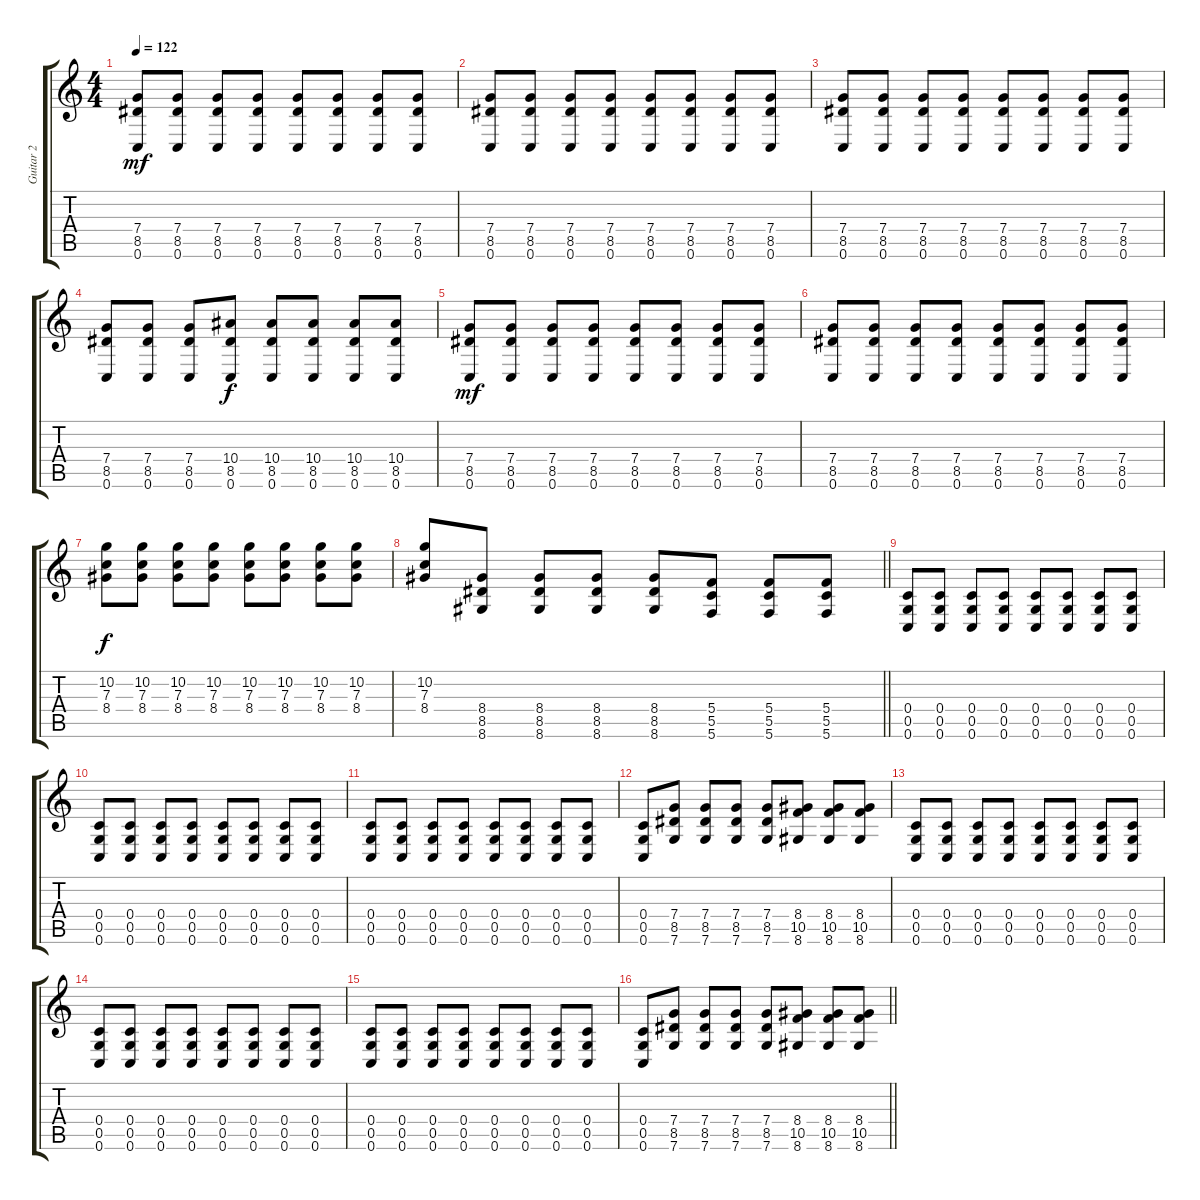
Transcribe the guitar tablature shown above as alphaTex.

\track ("Guitar 2" "Guitar 2") {instrument distortionguitar}
\staff {score tabs}
\tuning (D4 A3 F3 C3 G2 C2) {hide}
\ts (4 4)
\tempo 122
\clef g2
\ks c
(7.4 8.5 0.6).8{dy mf} (7.4 8.5 0.6).8 (7.4 8.5 0.6).8 (7.4 8.5 0.6).8 (7.4 8.5 0.6).8 (7.4 8.5 0.6).8 (7.4 8.5 0.6).8 (7.4 8.5 0.6).8 |
(7.4 8.5 0.6).8 (7.4 8.5 0.6).8 (7.4 8.5 0.6).8 (7.4 8.5 0.6).8 (7.4 8.5 0.6).8 (7.4 8.5 0.6).8 (7.4 8.5 0.6).8 (7.4 8.5 0.6).8 |
(7.4 8.5 0.6).8 (7.4 8.5 0.6).8 (7.4 8.5 0.6).8 (7.4 8.5 0.6).8 (7.4 8.5 0.6).8 (7.4 8.5 0.6).8 (7.4 8.5 0.6).8 (7.4 8.5 0.6).8 |
(7.4 8.5 0.6).8 (7.4 8.5 0.6).8 (7.4 8.5 0.6).8 (10.4 8.5 0.6).8{dy f} (10.4 8.5 0.6).8 (10.4 8.5 0.6).8 (10.4 8.5 0.6).8 (10.4 8.5 0.6).8 |
(7.4 8.5 0.6).8{dy mf} (7.4 8.5 0.6).8 (7.4 8.5 0.6).8 (7.4 8.5 0.6).8 (7.4 8.5 0.6).8 (7.4 8.5 0.6).8 (7.4 8.5 0.6).8 (7.4 8.5 0.6).8 |
(7.4 8.5 0.6).8 (7.4 8.5 0.6).8 (7.4 8.5 0.6).8 (7.4 8.5 0.6).8 (7.4 8.5 0.6).8 (7.4 8.5 0.6).8 (7.4 8.5 0.6).8 (7.4 8.5 0.6).8 |
(10.2 7.3 8.4).8{dy f} (10.2 7.3 8.4).8 (10.2 7.3 8.4).8 (10.2 7.3 8.4).8 (10.2 7.3 8.4).8 (10.2 7.3 8.4).8 (10.2 7.3 8.4).8 (10.2 7.3 8.4).8 |
\barLineRight lightlight
(10.2 7.3 8.4).8 (8.4 8.5 8.6).8{volume 13 instrument distortionguitar} (8.4 8.5 8.6).8 (8.4 8.5 8.6).8 (8.4 8.5 8.6).8 (5.4 5.5 5.6).8 (5.4 5.5 5.6).8 (5.4 5.5 5.6).8 |
(0.4 0.5 0.6).8 (0.4 0.5 0.6).8 (0.4 0.5 0.6).8 (0.4 0.5 0.6).8 (0.4 0.5 0.6).8 (0.4 0.5 0.6).8 (0.4 0.5 0.6).8 (0.4 0.5 0.6).8 |
(0.4 0.5 0.6).8 (0.4 0.5 0.6).8 (0.4 0.5 0.6).8 (0.4 0.5 0.6).8 (0.4 0.5 0.6).8 (0.4 0.5 0.6).8 (0.4 0.5 0.6).8 (0.4 0.5 0.6).8 |
(0.4 0.5 0.6).8 (0.4 0.5 0.6).8 (0.4 0.5 0.6).8 (0.4 0.5 0.6).8 (0.4 0.5 0.6).8 (0.4 0.5 0.6).8 (0.4 0.5 0.6).8 (0.4 0.5 0.6).8 |
(0.4 0.5 0.6).8 (7.4 8.5 7.6).8 (7.4 8.5 7.6).8 (7.4 8.5 7.6).8 (7.4 8.5 7.6).8 (8.4 10.5 8.6).8 (8.4 10.5 8.6).8 (8.4 10.5 8.6).8 |
(0.4 0.5 0.6).8 (0.4 0.5 0.6).8 (0.4 0.5 0.6).8 (0.4 0.5 0.6).8 (0.4 0.5 0.6).8 (0.4 0.5 0.6).8 (0.4 0.5 0.6).8 (0.4 0.5 0.6).8 |
(0.4 0.5 0.6).8 (0.4 0.5 0.6).8 (0.4 0.5 0.6).8 (0.4 0.5 0.6).8 (0.4 0.5 0.6).8 (0.4 0.5 0.6).8 (0.4 0.5 0.6).8 (0.4 0.5 0.6).8 |
(0.4 0.5 0.6).8 (0.4 0.5 0.6).8 (0.4 0.5 0.6).8 (0.4 0.5 0.6).8 (0.4 0.5 0.6).8 (0.4 0.5 0.6).8 (0.4 0.5 0.6).8 (0.4 0.5 0.6).8 |
\barLineRight lightlight
(0.4 0.5 0.6).8 (7.4 8.5 7.6).8 (7.4 8.5 7.6).8 (7.4 8.5 7.6).8 (7.4 8.5 7.6).8 (8.4 10.5 8.6).8 (8.4 10.5 8.6).8 (8.4 10.5 8.6).8
